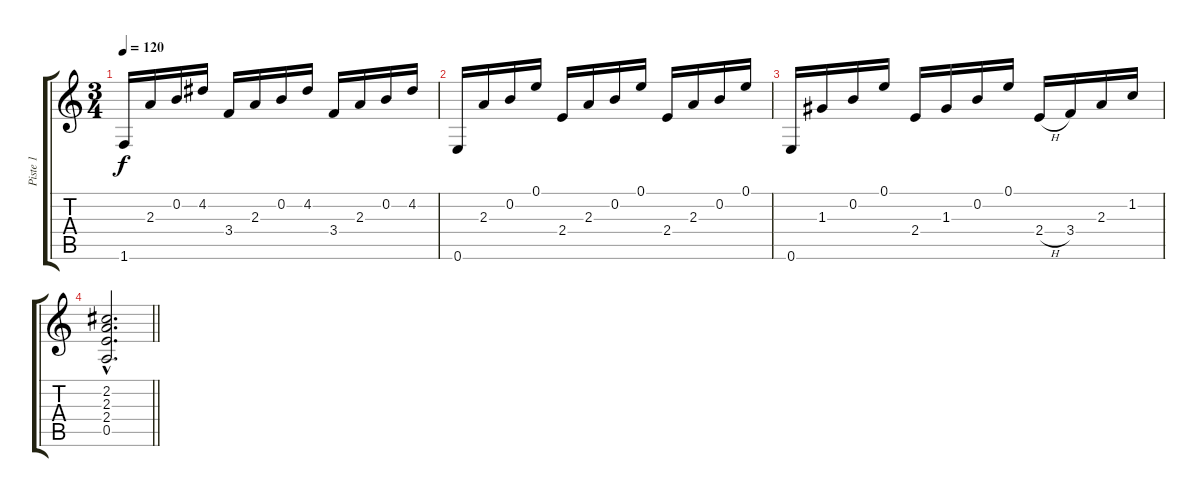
\track ("Piste 1" "Piste 1") {instrument acousticguitarnylon}
\staff {score tabs}
\tuning (E4 B3 G3 D3 A2 E2) {hide}
\ts (3 4)
\tempo 120
\clef g2
\ks c
1.6.16{dy f} 2.3.16 0.2.16 4.2.16 3.4.16 2.3.16 0.2.16 4.2.16 3.4.16 2.3.16 0.2.16 4.2.16 |
0.6.16 2.3.16 0.2.16 0.1.16 2.4.16 2.3.16 0.2.16 0.1.16 2.4.16 2.3.16 0.2.16 0.1.16 |
0.6.16 1.3.16 0.2.16 0.1.16 2.4.16 1.3.16 0.2.16 0.1.16 2.4{h}.16 3.4.16 2.3.16 1.2.16 |
\barLineRight lightlight
(2.2{hac} 2.3{hac} 2.4{hac} 0.5{hac}).2{d}
